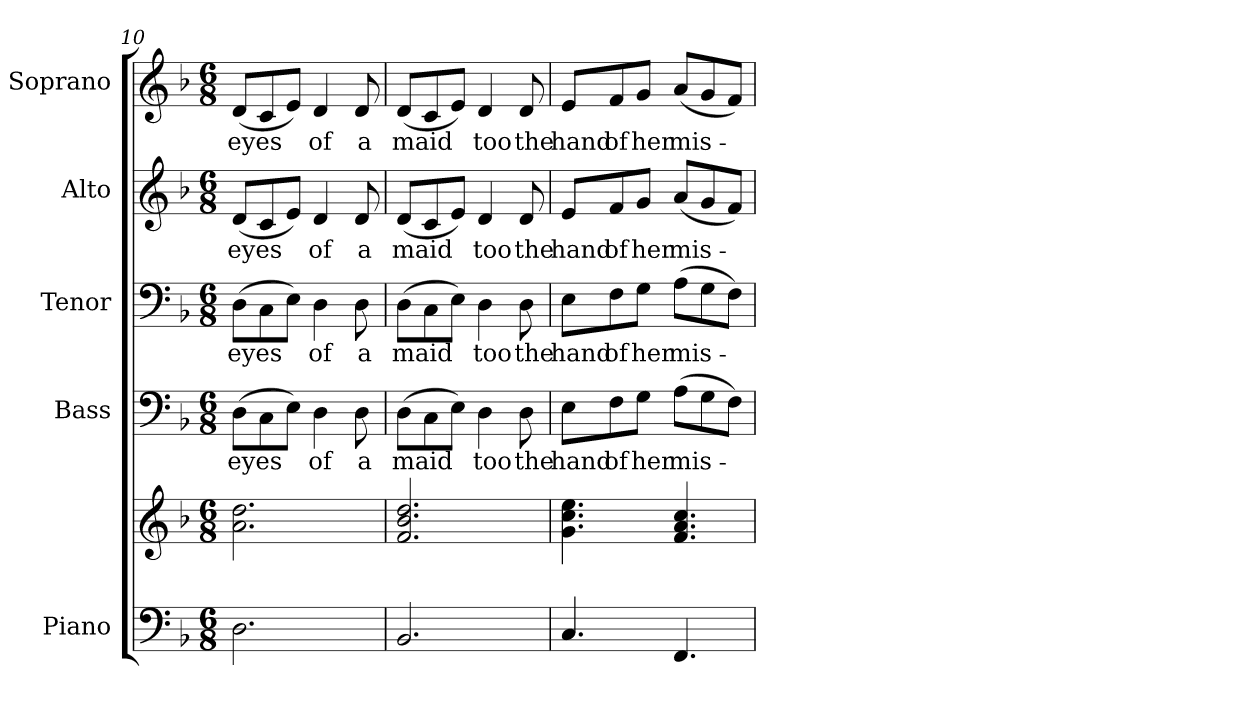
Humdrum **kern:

**kern	**kern	**kern	**text	**kern	**text	**kern	**text	**kern	**text
*part5	*part5	*part4	*part4	*part3	*part3	*part2	*part2	*part1	*part1
*staff6	*staff5	*staff4	*staff4	*staff3	*staff3	*staff2	*staff2	*staff1	*staff1
*I"Piano	*	*I"Bass	*	*I"Tenor	*	*I"Alto	*	*I"Soprano	*
*I'Pno.	*	*I'B.	*	*I'T.	*	*I'A.	*	*I'S.	*
*clefF4	*clefG2	*clefF4	*	*clefF4	*	*clefG2	*	*clefG2	*
*k[b-]	*k[b-]	*k[b-]	*	*k[b-]	*	*k[b-]	*	*k[b-]	*
*F:	*F:	*F:	*	*F:	*	*F:	*	*F:	*
*M6/8	*M6/8	*M6/8	*	*M6/8	*	*M6/8	*	*M6/8	*
=10	=10	=10	=10	=10	=10	=10	=10	=10	=10
!	!	!	!LO:LY:b:color=#000000	!	!	!	!	!	!
!	!	!	!	!	!LO:LY:b:color=#000000	!	!	!	!
!	!	!	!	!	!	!	!LO:LY:b:color=#000000	!	!
!	!	!	!	!	!	!	!	!	!LO:LY:b:color=#000000
2.Di\	2.ai\ 2.ddi	(8Di\L	eyes	(8Di\L	eyes	(8di/L	eyes	(8di/L	eyes
.	.	8Ci\	.	8Ci\	.	8ci/	.	8ci/	.
.	.	8Ei\J)	.	8Ei\J)	.	8ei/J)	.	8ei/J)	.
!	!	!	!LO:LY:b:color=#000000	!	!	!	!	!	!
!	!	!	!	!	!LO:LY:b:color=#000000	!	!	!	!
!	!	!	!	!	!	!	!LO:LY:b:color=#000000	!	!
!	!	!	!	!	!	!	!	!	!LO:LY:b:color=#000000
.	.	4Di\	of	4Di\	of	4di/	of	4di/	of
!	!	!	!LO:LY:b:color=#000000	!	!	!	!	!	!
!	!	!	!	!	!LO:LY:b:color=#000000	!	!	!	!
!	!	!	!	!	!	!	!LO:LY:b:color=#000000	!	!
!	!	!	!	!	!	!	!	!	!LO:LY:b:color=#000000
.	.	8Di\	a	8Di\	a	8di/	a	8di/	a
!!LO:PB:g=z
=11	=11	=11	=11	=11	=11	=11	=11	=11	=11
!	!	!	!LO:LY:b:color=#000000	!	!	!	!	!	!
!	!	!	!	!	!LO:LY:b:color=#000000	!	!	!	!
!	!	!	!	!	!	!	!LO:LY:b:color=#000000	!	!
!	!	!	!	!	!	!	!	!	!LO:LY:b:color=#000000
2.BB-i/	2.fi/ 2.b-i 2.ddi	(8Di\L	maid	(8Di\L	maid	(8di/L	maid	(8di/L	maid
.	.	8Ci\	.	8Ci\	.	8ci/	.	8ci/	.
.	.	8Ei\J)	.	8Ei\J)	.	8ei/J)	.	8ei/J)	.
!	!	!	!LO:LY:b:color=#000000	!	!	!	!	!	!
!	!	!	!	!	!LO:LY:b:color=#000000	!	!	!	!
!	!	!	!	!	!	!	!LO:LY:b:color=#000000	!	!
!	!	!	!	!	!	!	!	!	!LO:LY:b:color=#000000
.	.	4Di\	too	4Di\	too	4di/	too	4di/	too
!	!	!	!LO:LY:b:color=#000000	!	!	!	!	!	!
!	!	!	!	!	!LO:LY:b:color=#000000	!	!	!	!
!	!	!	!	!	!	!	!LO:LY:b:color=#000000	!	!
!	!	!	!	!	!	!	!	!	!LO:LY:b:color=#000000
.	.	8Di\	the	8Di\	the	8di/	the	8di/	the
=12	=12	=12	=12	=12	=12	=12	=12	=12	=12
!	!	!	!LO:LY:b:color=#000000	!	!	!	!	!	!
!	!	!	!	!	!LO:LY:b:color=#000000	!	!	!	!
!	!	!	!	!	!	!	!LO:LY:b:color=#000000	!	!
!	!	!	!	!	!	!	!	!	!LO:LY:b:color=#000000
4.Ci/	4.gi\ 4.cci 4.eei	8Ei\L	hand	8Ei\L	hand	8ei/L	hand	8ei/L	hand
!	!	!	!LO:LY:b:color=#000000	!	!	!	!	!	!
!	!	!	!	!	!LO:LY:b:color=#000000	!	!	!	!
!	!	!	!	!	!	!	!LO:LY:b:color=#000000	!	!
!	!	!	!	!	!	!	!	!	!LO:LY:b:color=#000000
.	.	8Fi\	of	8Fi\	of	8fi/	of	8fi/	of
!	!	!	!LO:LY:b:color=#000000	!	!	!	!	!	!
!	!	!	!	!	!LO:LY:b:color=#000000	!	!	!	!
!	!	!	!	!	!	!	!LO:LY:b:color=#000000	!	!
!	!	!	!	!	!	!	!	!	!LO:LY:b:color=#000000
.	.	8Gi\J	her	8Gi\J	her	8gi/J	her	8gi/J	her
!	!	!	!LO:LY:b:color=#000000	!	!	!	!	!	!
!	!	!	!	!	!LO:LY:b:color=#000000	!	!	!	!
!	!	!	!	!	!	!	!LO:LY:b:color=#000000	!	!
!	!	!	!	!	!	!	!	!	!LO:LY:b:color=#000000
4.FFi/	4.fi/ 4.ai 4.cci	(8Ai\L	mis-	(8Ai\L	mis-	(8ai/L	mis-	(8ai/L	mis-
.	.	8Gi\	.	8Gi\	.	8gi/	.	8gi/	.
.	.	8Fi\J)	.	8Fi\J)	.	8fi/J)	.	8fi/J)	.
=	=	=	=	=	=	=	=	=	=
*-	*-	*-	*-	*-	*-	*-	*-	*-	*-
